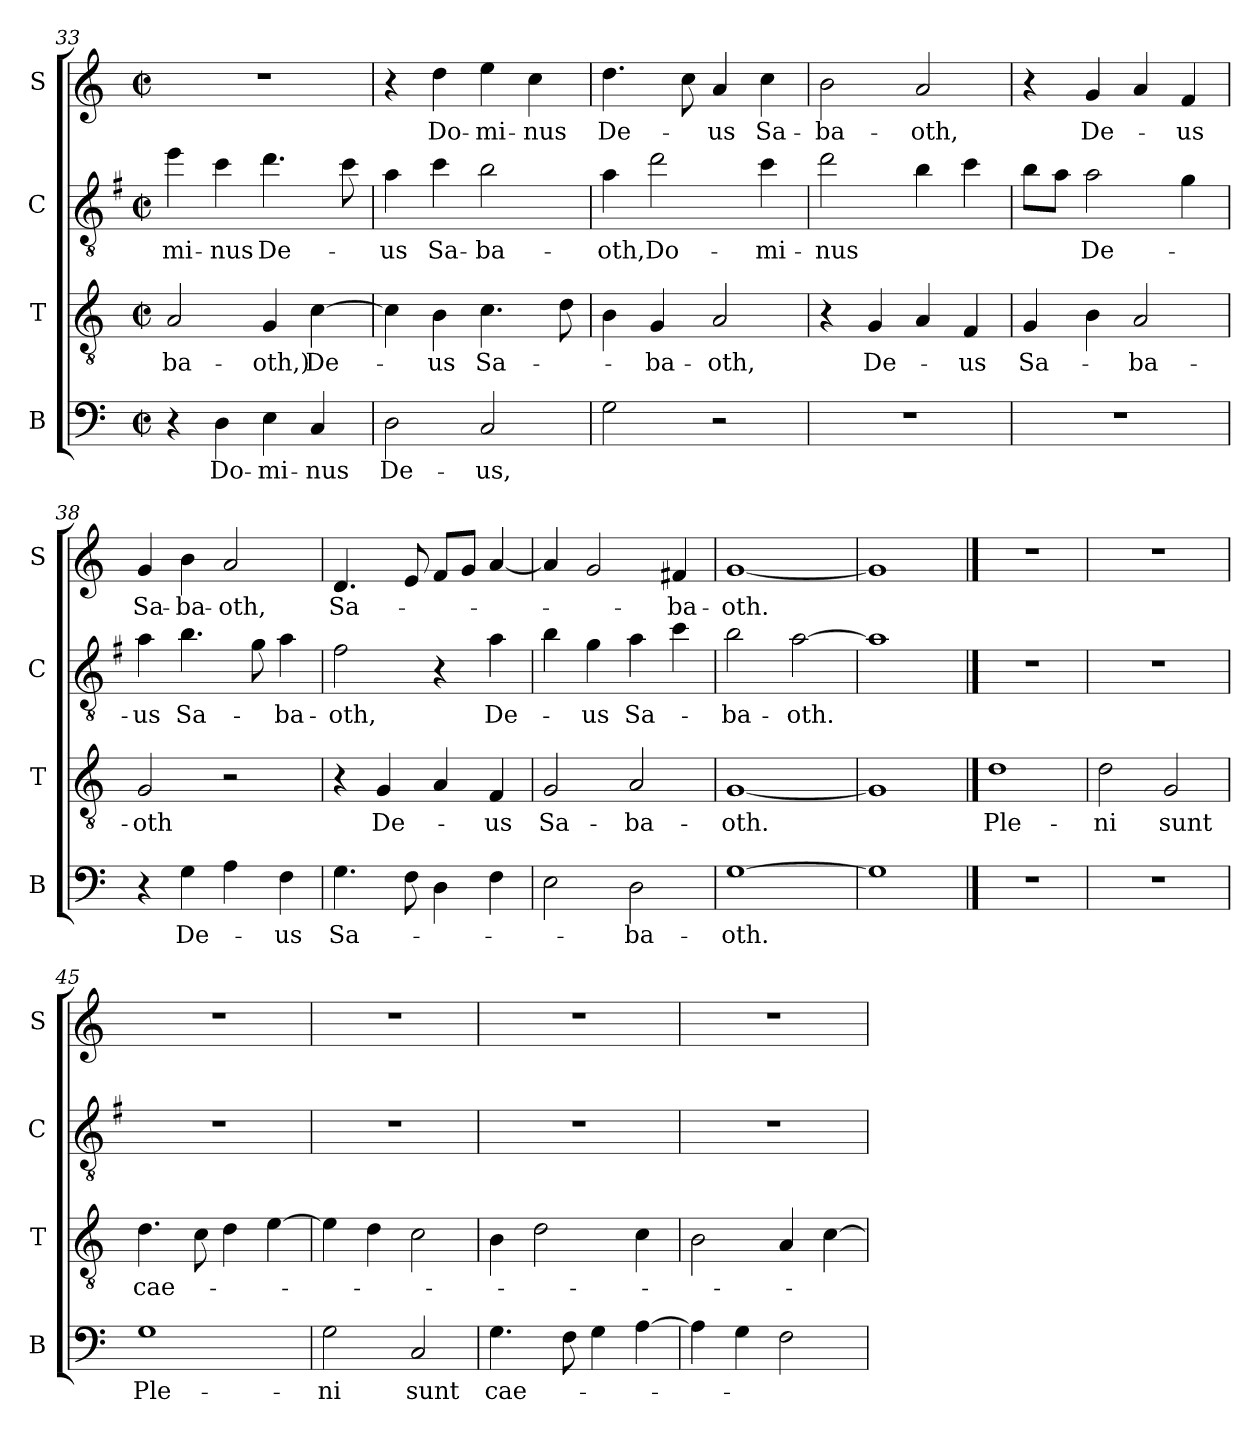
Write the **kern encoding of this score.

**kern	**text	**kern	**text	**kern	**text	**kern	**text
*part4	*part4	*part3	*part3	*part2	*part2	*part1	*part1
*staff4	*staff4	*staff3	*staff3	*staff2	*staff2	*staff1	*staff1
*I"B	*	*I"T	*	*I"C	*	*I"S	*
*I'B	*	*I'T	*	*I'C	*	*I'S	*
*clefF4	*	*clefGv2	*	*clefGv2	*	*clefG2	*
*	*	*	*	*ITrd4c7	*	*	*
*k[]	*	*k[]	*	*k[]	*	*k[]	*
*M2/2	*	*M2/2	*	*M2/2	*	*M2/2	*
*met(c|)	*	*met(c|)	*	*met(c|)	*	*met(c|)	*
=33	=33	=33	=33	=33	=33	=33	=33
!	!	!	!LO:LY:b	!	!LO:LY:b	!	!
4r	.	2A/	-ba-	4a\	-mi-	1r	.
!	!LO:LY:b	!	!	!	!LO:LY:b	!	!
4D\	Do-	.	.	4f\	-nus	.	.
!	!LO:LY:b	!	!LO:LY:b	!	!LO:LY:b	!	!
4E\	-mi-	4G/	-oth,)	4.g\	De-	.	.
!	!LO:LY:b	!	!LO:LY:b	!	!	!	!
4C/	-nus	[4c\	De-	.	.	.	.
.	.	.	.	8f\	.	.	.
=34	=34	=34	=34	=34	=34	=34	=34
!	!LO:LY:b	!	!	!	!LO:LY:b	!	!
2D\	De-	4c\]	.	4d\	us	4r	.
!	!	!	!LO:LY:b	!	!LO:LY:b	!	!LO:LY:b
.	.	4B\	us	4f\	Sa-	4dd\	Do-
!	!LO:LY:b	!	!LO:LY:b	!	!LO:LY:b	!	!LO:LY:b
2C/	-us,	4.c\	Sa-	2e\	-ba-	4ee\	-mi-
!	!	!	!	!	!	!	!LO:LY:b
.	.	.	.	.	.	4cc\	-nus
.	.	8d\	.	.	.	.	.
=35	=35	=35	=35	=35	=35	=35	=35
!	!	!	!	!	!LO:LY:b	!	!LO:LY:b
2G\	.	4B\	.	4d\	-oth,	4.dd\	De-
!	!	!	!LO:LY:b	!	!LO:LY:b	!	!
.	.	4G/	-ba-	2g\	Do-	.	.
.	.	.	.	.	.	8cc\	.
!	!	!	!LO:LY:b	!	!	!	!LO:LY:b
2r	.	2A/	-oth,	.	.	4a/	us
!	!	!	!	!	!LO:LY:b	!	!LO:LY:b
.	.	.	.	4f\	-mi-	4cc\	Sa-
=36	=36	=36	=36	=36	=36	=36	=36
!	!	!	!	!	!LO:LY:b	!	!LO:LY:b
1r	.	4r	.	2g\	-nus	2b\	-ba-
!	!	!	!LO:LY:b	!	!	!	!
.	.	4G/	De-	.	.	.	.
!	!	!	!	!	!	!	!LO:LY:b
.	.	4A/	.	4e\	.	2a/	-oth,
!	!	!	!LO:LY:b	!	!	!	!
.	.	4F/	-us	4f\	.	.	.
!!LO:LB:g=z
=37	=37	=37	=37	=37	=37	=37	=37
!	!	!	!LO:LY:b	!	!	!	!
1r	.	4G/	Sa-	8e\L	.	4r	.
.	.	.	.	8d\J	.	.	.
!	!	!	!	!	!LO:LY:b	!	!LO:LY:b
.	.	4B\	.	2d\	De-	4g/	De-
!	!	!	!LO:LY:b	!	!	!	!
.	.	2A/	-ba-	.	.	4a/	.
!	!	!	!	!	!	!	!LO:LY:b
.	.	.	.	4c\	.	4f/	-us
=38	=38	=38	=38	=38	=38	=38	=38
!	!	!	!LO:LY:b	!	!LO:LY:b	!	!LO:LY:b
4r	.	2G/	-oth	4d\	-us	4g/	Sa-
!	!LO:LY:b	!	!	!	!LO:LY:b	!	!LO:LY:b
4G\	De-	.	.	4.e\	Sa-	4b\	ba-
!	!	!	!	!	!	!	!LO:LY:b
4A\	.	2r	.	.	.	2a/	-oth,
.	.	.	.	8c\	.	.	.
!	!LO:LY:b	!	!	!	!LO:LY:b	!	!
4F\	-us	.	.	4d\	-ba-	.	.
=39	=39	=39	=39	=39	=39	=39	=39
!	!LO:LY:b	!	!	!	!LO:LY:b	!	!LO:LY:b
4.G\	Sa-	4r	.	2B\	-oth,	4.d/	Sa-
!	!	!	!LO:LY:b	!	!	!	!
.	.	4G/	De-	.	.	.	.
8F\	.	.	.	.	.	8e/	.
4D\	.	4A/	.	4r	.	8f/L	.
.	.	.	.	.	.	8g/J	.
!	!	!	!LO:LY:b	!	!LO:LY:b	!	!
4F\	.	4F/	-us	4d\	De-	[4a/	.
=40	=40	=40	=40	=40	=40	=40	=40
!	!	!	!LO:LY:b	!	!	!	!
2E\	.	2G/	Sa-	4e\	.	4a/]	.
!	!	!	!	!	!LO:LY:b	!	!
.	.	.	.	4c\	-us	2g/	.
!	!LO:LY:b	!	!LO:LY:b	!	!LO:LY:b	!	!
2D\	-ba-	2A/	-ba-	4d\	Sa-	.	.
!	!	!	!	!	!	!	!LO:LY:b
.	.	.	.	4f\	.	4f#i/	-ba-
=41	=41	=41	=41	=41	=41	=41	=41
*	*	*	*	*	*	*MM96	*
!	!LO:LY:b	!	!LO:LY:b	!	!LO:LY:b	!	!LO:LY:b
[1G	-oth.	[1G	-oth.	2e\	-ba-	[1g	-oth.
!	!	!	!	!	!LO:LY:b	!	!
.	.	.	.	[2d\	-oth.	.	.
=42	=42	=42	=42	=42	=42	=42	=42
1G]	.	1G]	.	1d]	.	1g]	.
==43	==43	==43	==43	==43	==43	==43	==43
*	*	*	*	*	*	*MM144	*
!	!	!	!LO:LY:b	!	!	!	!
1r	.	1d	Ple-	1r	.	1r	.
!!LO:LB:g=z
=44	=44	=44	=44	=44	=44	=44	=44
!	!	!	!LO:LY:b	!	!	!	!
1r	.	2d\	-ni	1r	.	1r	.
!	!	!	!LO:LY:b	!	!	!	!
.	.	2G/	sunt	.	.	.	.
=45	=45	=45	=45	=45	=45	=45	=45
!	!LO:LY:b	!	!LO:LY:b	!	!	!	!
1G	Ple-	4.d\	cae-	1r	.	1r	.
.	.	8c\	.	.	.	.	.
.	.	4d\	.	.	.	.	.
.	.	[4e\	.	.	.	.	.
=46	=46	=46	=46	=46	=46	=46	=46
!	!LO:LY:b	!	!	!	!	!	!
2G\	-ni	4e\]	.	1r	.	1r	.
.	.	4d\	.	.	.	.	.
!	!LO:LY:b	!	!	!	!	!	!
2C/	sunt	2c\	.	.	.	.	.
=47	=47	=47	=47	=47	=47	=47	=47
!	!LO:LY:b	!	!	!	!	!	!
4.G\	cae-	4B\	.	1r	.	1r	.
.	.	2d\	.	.	.	.	.
8F\	.	.	.	.	.	.	.
4G\	.	.	.	.	.	.	.
[4A\	.	4c\	.	.	.	.	.
=48	=48	=48	=48	=48	=48	=48	=48
4A\]	.	2B\	.	1r	.	1r	.
4G\	.	.	.	.	.	.	.
2F\	.	4A/	.	.	.	.	.
.	.	[4c\	.	.	.	.	.
=	=	=	=	=	=	=	=
*-	*-	*-	*-	*-	*-	*-	*-
